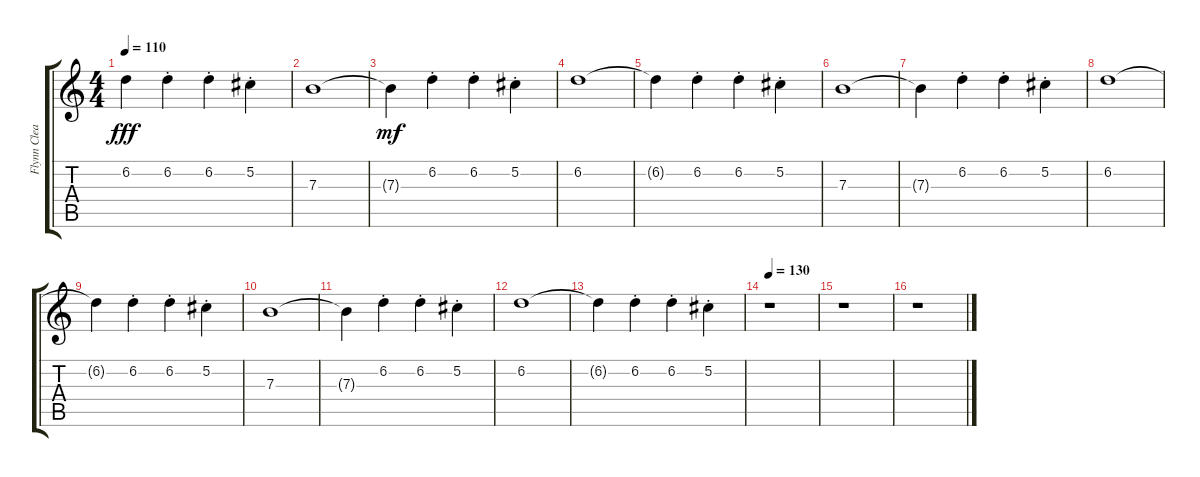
\track ("Flynn Clean" "Flynn Clea") {instrument electricguitarclean}
\staff {score tabs}
\tuning (Db4 Ab3 E3 B2 Gb2 B1) {hide}
\ts (4 4)
\tempo 110
\clef g2
\ks c
6.2{t}.4{dy fff} 6.2{st}.4 6.2{st}.4 5.2{st}.4 |
7.3.1 |
7.3{t}.4{dy mf} 6.2{st}.4 6.2{st}.4 5.2{st}.4 |
6.2.1 |
6.2{t}.4 6.2{st}.4 6.2{st}.4 5.2{st}.4 |
7.3.1 |
7.3{t}.4 6.2{st}.4 6.2{st}.4 5.2{st}.4 |
6.2.1 |
6.2{t}.4 6.2{st}.4 6.2{st}.4 5.2{st}.4 |
7.3.1 |
7.3{t}.4 6.2{st}.4 6.2{st}.4 5.2{st}.4 |
6.2.1 |
6.2{t}.4 6.2{st}.4 6.2{st}.4 5.2{st}.4 |
\tempo 130
r.1 |
r.1 |
r.1
